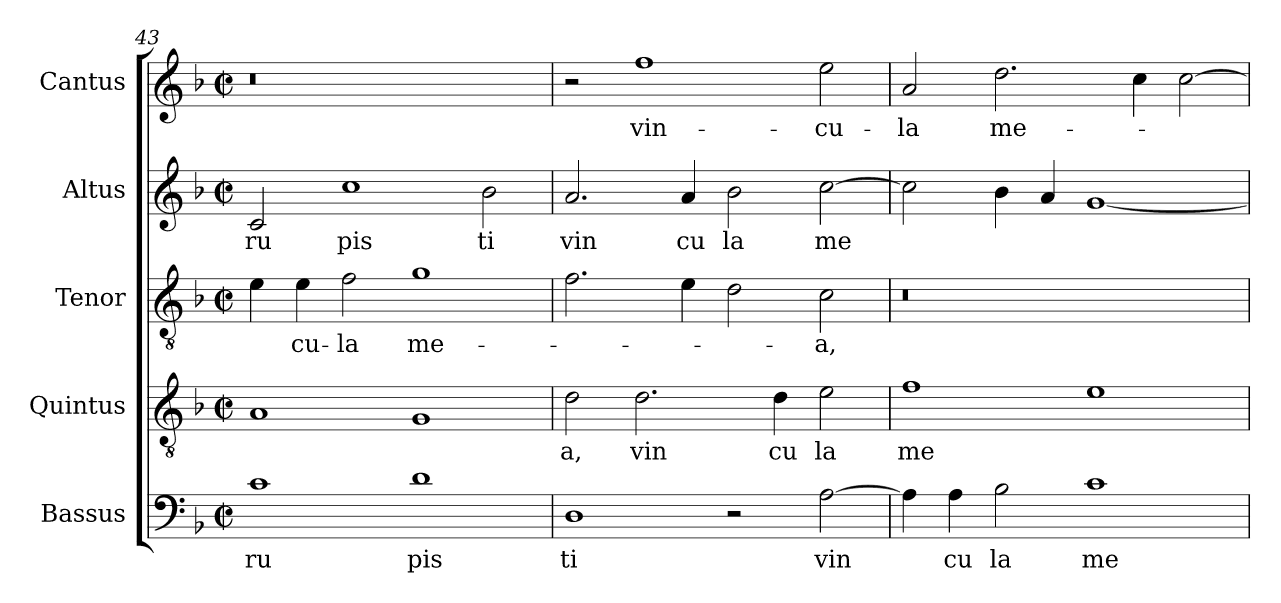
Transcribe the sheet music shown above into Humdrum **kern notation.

**kern	**text	**kern	**text	**kern	**text	**kern	**text	**kern	**text
*part5	*part5	*part4	*part4	*part3	*part3	*part2	*part2	*part1	*part1
*staff5	*staff5	*staff4	*staff4	*staff3	*staff3	*staff2	*staff2	*staff1	*staff1
*I"Bassus	*	*I"Quintus	*	*I"Tenor	*	*I"Altus	*	*I"Cantus	*
!!LO:LB:g=z
*clefF4	*	*clefGv2	*	*clefGv2	*	*clefG2	*	*clefG2	*
*k[b-]	*	*k[b-]	*	*k[b-]	*	*k[b-]	*	*k[b-]	*
*F:	*	*F:	*	*F:	*	*F:	*	*F:	*
*M2/2	*	*M2/2	*	*M2/2	*	*M2/2	*	*M2/2	*
*met(c|)	*	*met(c|)	*	*met(c|)	*	*met(c|)	*	*met(c|)	*
=43	=43	=43	=43	=43	=43	=43	=43	=43	=43
!	!LO:LY:b:cj	!	!	!	!	!	!LO:LY:b:cj	!	!
1c	ru	1A	.	4e\	.	2c/	-ru	0r	.
!	!	!	!	!	!LO:LY:b:cj	!	!	!	!
.	.	.	.	4e\	cu-	.	.	.	.
!	!	!	!	!	!LO:LY:b:cj	!	!LO:LY:b:cj	!	!
.	.	.	.	2f\	-la	1cc	pis	.	.
!	!LO:LY:b:cj	!	!	!	!LO:LY:b:cj	!	!	!	!
1d	pis	1G	.	1g	me-	.	.	.	.
!	!	!	!	!	!	!	!LO:LY:b:cj	!	!
.	.	.	.	.	.	2b-\	ti	.	.
=44	=44	=44	=44	=44	=44	=44	=44	=44	=44
!	!LO:LY:b:cj	!	!LO:LY:b:cj	!	!	!	!LO:LY:b:cj	!	!
1D	ti	2d\	-a,	2.f\	.	2.a/	vin	2r	.
!	!	!	!LO:LY:b:cj	!	!	!	!	!	!LO:LY:b:cj
.	.	2.d\	vin	.	.	.	.	1ff	vin-
!	!	!	!	!	!	!	!LO:LY:b:cj	!	!
.	.	.	.	4e\	.	4a/	cu	.	.
!	!	!	!	!	!	!	!LO:LY:b:cj	!	!
2r	.	.	.	2d\	.	2b-\	la	.	.
!	!	!	!LO:LY:b:cj	!	!	!	!	!	!
.	.	4d\	cu	.	.	.	.	.	.
!	!LO:LY:b	!	!LO:LY:b:cj	!	!LO:LY:b:cj	!	!LO:LY:b	!	!LO:LY:b:cj
[>2A\	vin	2e\	la	2c\	-a,	[>2cc\	me	2ee\	-cu-
=45	=45	=45	=45	=45	=45	=45	=45	=45	=45
!	!	!	!LO:LY:b:cj	!	!	!	!	!	!LO:LY:b:cj
4A\]	.	1f	me	0r	.	2cc\]	.	2a/	-la
!	!LO:LY:b:cj	!	!	!	!	!	!	!	!
4A\	cu	.	.	.	.	.	.	.	.
!	!LO:LY:b:cj	!	!	!	!	!	!	!	!LO:LY:b
2B-\	la	.	.	.	.	4b-\	.	2.dd\	me-
.	.	.	.	.	.	4a/	.	.	.
!	!LO:LY:b:cj	!	!	!	!	!	!	!	!
1c	me	1e	.	.	.	[<1g	.	.	.
.	.	.	.	.	.	.	.	4cc\	.
.	.	.	.	.	.	.	.	[>2cc\	.
=	=	=	=	=	=	=	=	=	=
*-	*-	*-	*-	*-	*-	*-	*-	*-	*-
